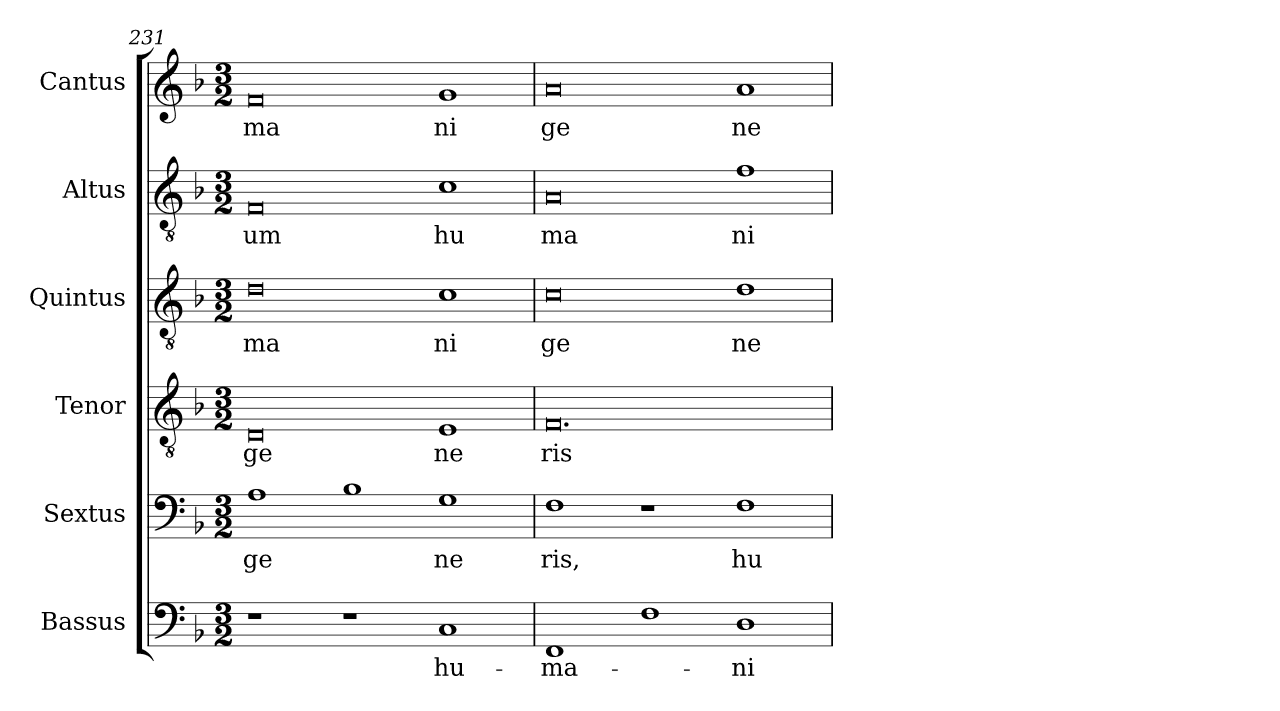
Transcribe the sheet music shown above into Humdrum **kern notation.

**kern	**text	**kern	**text	**kern	**text	**kern	**text	**kern	**text	**kern	**text
*part6	*part6	*part5	*part5	*part4	*part4	*part3	*part3	*part2	*part2	*part1	*part1
*staff6	*staff6	*staff5	*staff5	*staff4	*staff4	*staff3	*staff3	*staff2	*staff2	*staff1	*staff1
*I"Bassus	*	*I"Sextus	*	*I"Tenor	*	*I"Quintus	*	*I"Altus	*	*I"Cantus	*
*clefF4	*	*clefF4	*	*clefGv2	*	*clefGv2	*	*clefGv2	*	*clefG2	*
*k[b-]	*	*k[b-]	*	*k[b-]	*	*k[b-]	*	*k[b-]	*	*k[b-]	*
*F:	*	*F:	*	*F:	*	*F:	*	*F:	*	*F:	*
*M3/2	*	*M3/2	*	*M3/2	*	*M3/2	*	*M3/2	*	*M3/2	*
=231	=231	=231	=231	=231	=231	=231	=231	=231	=231	=231	=231
!	!	!	!LO:LY:b:cj	!	!LO:LY:b:cj	!	!LO:LY:b:cj	!	!LO:LY:b:cj	!	!LO:LY:b:cj
1r	.	1A	ge	0D	ge	0d	ma	0F	um	0f	ma
1r	.	1B-	.	.	.	.	.	.	.	.	.
!	!LO:LY:b:cj	!	!LO:LY:b:cj	!	!LO:LY:b:cj	!	!LO:LY:b:cj	!	!LO:LY:b:cj	!	!LO:LY:b:cj
1C	hu-	1G	ne	1E	ne	1c	ni	1c	hu	1g	ni
=232	=232	=232	=232	=232	=232	=232	=232	=232	=232	=232	=232
!	!LO:LY:b:cj	!	!LO:LY:b:cj	!	!LO:LY:b:cj	!	!LO:LY:b:cj	!	!LO:LY:b:cj	!	!LO:LY:b:cj
1FF	-ma-	1F	ris,	0.F	ris	0c	ge	0A	ma	0a	ge
1F	.	1r	.	.	.	.	.	.	.	.	.
!	!LO:LY:b:cj	!	!LO:LY:b:cj	!	!	!	!LO:LY:b:cj	!	!LO:LY:b:cj	!	!LO:LY:b:cj
1D	-ni	1F	hu	.	.	1d	ne	1f	ni	1a	ne
=	=	=	=	=	=	=	=	=	=	=	=
*-	*-	*-	*-	*-	*-	*-	*-	*-	*-	*-	*-
